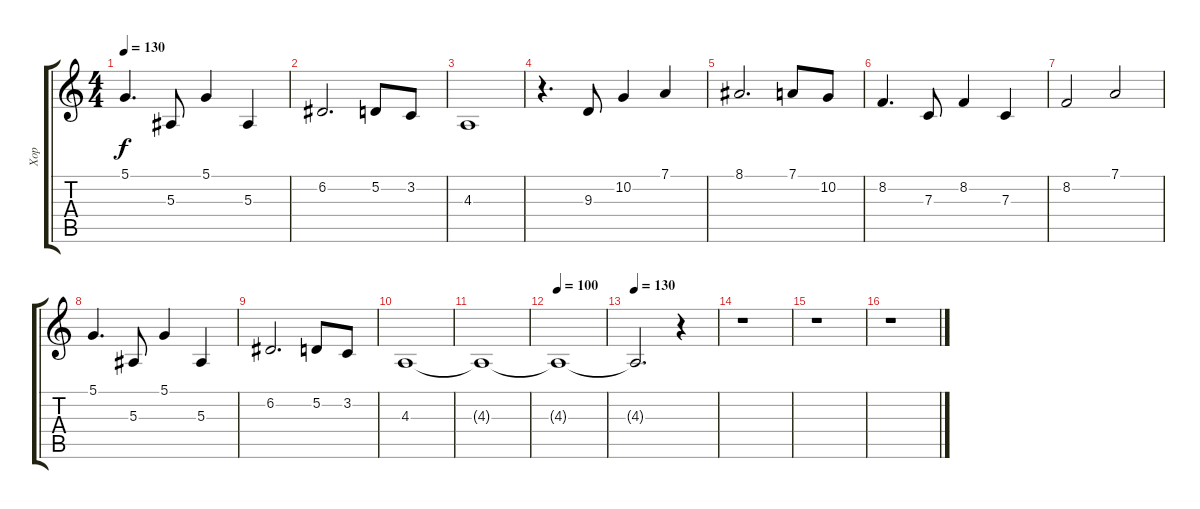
\track ("Хор" "Хор") {instrument choiraahs}
\staff {score tabs}
\tuning (D4 A3 F3 C3 G2 D2) {hide}
\ts (4 4)
\tempo 130
\clef g2
\ks c
5.1.4{d dy f} 5.3.8 5.1.4 5.3.4 |
6.2.2{d} 5.2.8 3.2.8 |
4.3.1 |
r.4{d} 9.3.8 10.2.4 7.1.4 |
8.1.2{d} 7.1.8 10.2.8 |
8.2.4{d} 7.3.8 8.2.4 7.3.4 |
8.2.2 7.1.2 |
5.1.4{d} 5.3.8 5.1.4 5.3.4 |
6.2.2{d} 5.2.8 3.2.8 |
4.3.1 |
4.3{t}.1 |
\tempo 100
4.3{t}.1 |
\tempo 130
4.3{t}.2{d} r.4 |
r.1 |
r.1 |
r.1
